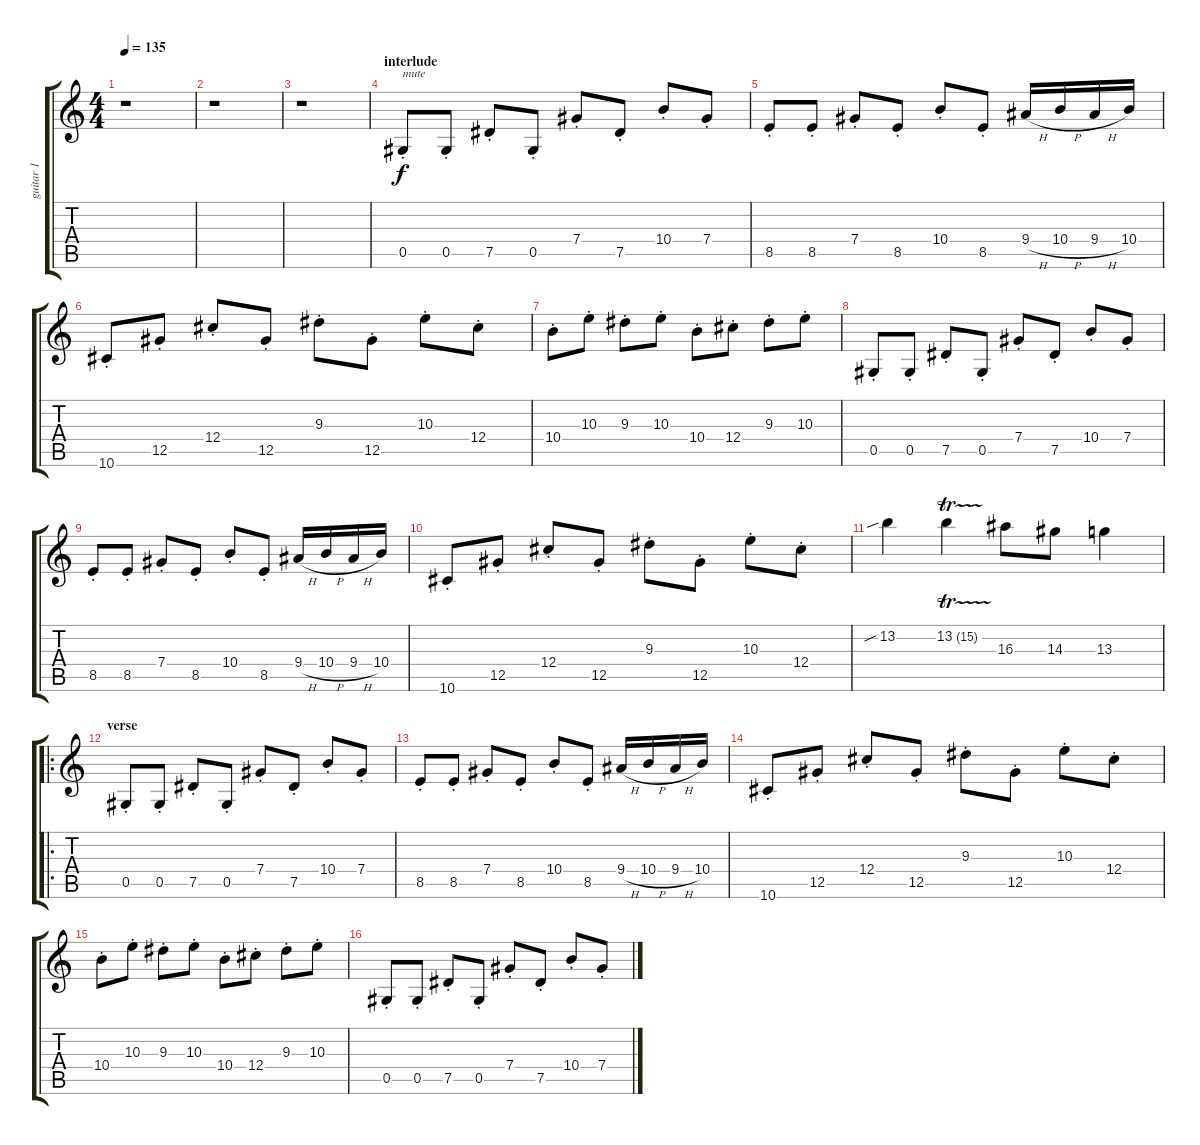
\track ("guitar 1" "guitar 1") {instrument distortionguitar}
\staff {score tabs}
\tuning (Eb4 Bb3 Gb3 Db3 Ab2 Eb2) {hide}
\ts (4 4)
\tempo 135
\clef g2
\ks c
r.1{dy f} |
r.1 |
r.1 |
\section ("" "interlude")
0.5{st}.8{txt "mute"} 0.5{st}.8 7.5{st}.8 0.5{st}.8 7.4{st}.8 7.5{st}.8 10.4{st}.8 7.4{st}.8 |
8.5{st}.8 8.5{st}.8 7.4{st}.8 8.5{st}.8 10.4{st}.8 8.5{st}.8 9.4{h}.16 10.4{h}.16 9.4{h}.16 10.4.16 |
10.6{st}.8 12.5{st}.8 12.4{st}.8 12.5{st}.8 9.3{st}.8 12.5{st}.8 10.3{st}.8 12.4{st}.8 |
10.4{st}.8 10.3{st}.8 9.3{st}.8 10.3{st}.8 10.4{st}.8 12.4{st}.8 9.3{st}.8 10.3{st}.8 |
0.5{st}.8 0.5{st}.8 7.5{st}.8 0.5{st}.8 7.4{st}.8 7.5{st}.8 10.4{st}.8 7.4{st}.8 |
8.5{st}.8 8.5{st}.8 7.4{st}.8 8.5{st}.8 10.4{st}.8 8.5{st}.8 9.4{h}.16 10.4{h}.16 9.4{h}.16 10.4.16 |
10.6{st}.8 12.5{st}.8 12.4{st}.8 12.5{st}.8 9.3{st}.8 12.5{st}.8 10.3{st}.8 12.4{st}.8 |
13.2{sib}.4 13.2{tr (15 16)}.4 16.3.8 14.3.8 13.3.4 |
\ro
\section ("" "verse")
0.5{st}.8 0.5{st}.8 7.5{st}.8 0.5{st}.8 7.4{st}.8 7.5{st}.8 10.4{st}.8 7.4{st}.8 |
8.5{st}.8 8.5{st}.8 7.4{st}.8 8.5{st}.8 10.4{st}.8 8.5{st}.8 9.4{h}.16 10.4{h}.16 9.4{h}.16 10.4.16 |
10.6{st}.8 12.5{st}.8 12.4{st}.8 12.5{st}.8 9.3{st}.8 12.5{st}.8 10.3{st}.8 12.4{st}.8 |
10.4{st}.8 10.3{st}.8 9.3{st}.8 10.3{st}.8 10.4{st}.8 12.4{st}.8 9.3{st}.8 10.3{st}.8 |
0.5{st}.8 0.5{st}.8 7.5{st}.8 0.5{st}.8 7.4{st}.8 7.5{st}.8 10.4{st}.8 7.4{st}.8
